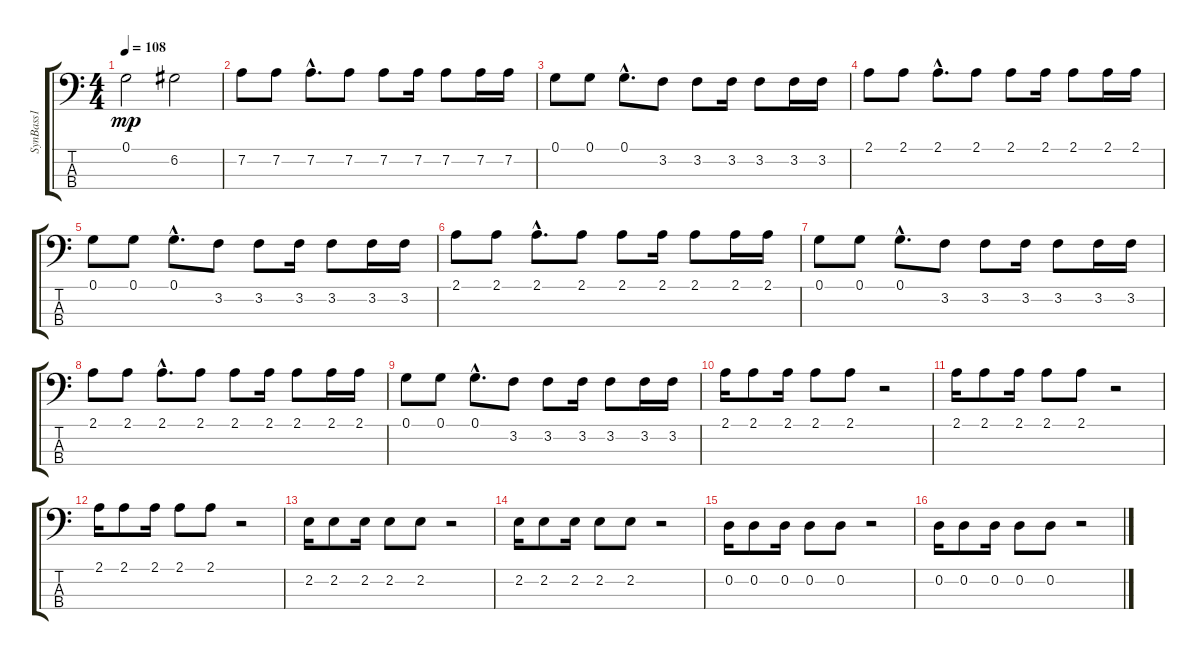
\track ("SynBass1" "SynBass1") {instrument synthbass1}
\staff {score tabs}
\tuning (G2 D2 A1 E1) {hide}
\ts (4 4)
\tempo 108
\clef f4
\ks c
0.1.2{dy mp} 6.2.2 |
7.2.8 7.2.8 7.2{hac}.8{d} 7.2.8 7.2.8 7.2.16 7.2.8 7.2.16 7.2.16 |
0.1.8 0.1.8 0.1{hac}.8{d} 3.2.8 3.2.8 3.2.16 3.2.8 3.2.16 3.2.16 |
2.1.8 2.1.8 2.1{hac}.8{d} 2.1.8 2.1.8 2.1.16 2.1.8 2.1.16 2.1.16 |
0.1.8 0.1.8 0.1{hac}.8{d} 3.2.8 3.2.8 3.2.16 3.2.8 3.2.16 3.2.16 |
2.1.8 2.1.8 2.1{hac}.8{d} 2.1.8 2.1.8 2.1.16 2.1.8 2.1.16 2.1.16 |
0.1.8 0.1.8 0.1{hac}.8{d} 3.2.8 3.2.8 3.2.16 3.2.8 3.2.16 3.2.16 |
2.1.8 2.1.8 2.1{hac}.8{d} 2.1.8 2.1.8 2.1.16 2.1.8 2.1.16 2.1.16 |
0.1.8 0.1.8 0.1{hac}.8{d} 3.2.8 3.2.8 3.2.16 3.2.8 3.2.16 3.2.16 |
2.1.16 2.1.8 2.1.16 2.1.8 2.1.8 r.2 |
2.1.16 2.1.8 2.1.16 2.1.8 2.1.8 r.2 |
2.1.16 2.1.8 2.1.16 2.1.8 2.1.8 r.2 |
2.2.16 2.2.8 2.2.16 2.2.8 2.2.8 r.2 |
2.2.16 2.2.8 2.2.16 2.2.8 2.2.8 r.2 |
0.2.16 0.2.8 0.2.16 0.2.8 0.2.8 r.2 |
0.2.16 0.2.8 0.2.16 0.2.8 0.2.8 r.2
